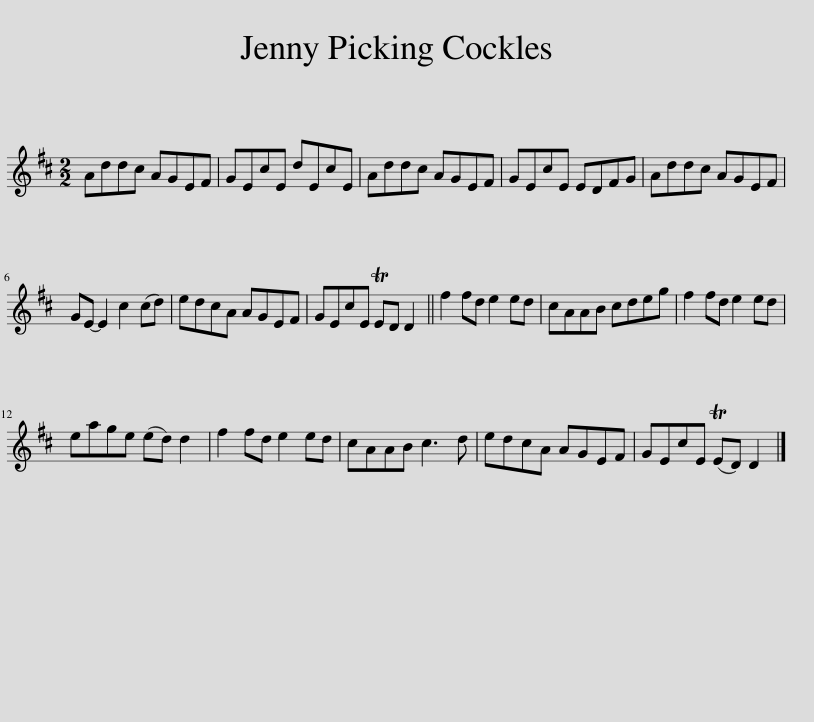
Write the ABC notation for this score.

X:1
L:1/8
M:2/2
I:linebreak $
K:D
V:1 treble
V:1
 Addc AGEF | GEcE dEcE | Addc AGEF | GEcE EDFG | Addc AGEF |$ %5
 GE- E2 c2 (cd) | edcA AGEF | GEcE TED D2 || f2 fd e2 ed | cAAB cdeg | %10
 f2 fd e2 ed |$ eage (ed) d2 | f2 fd e2 ed | cAAB c3 d | edcA AGEF | %15
 GEcE (TED) D2 |] %16
